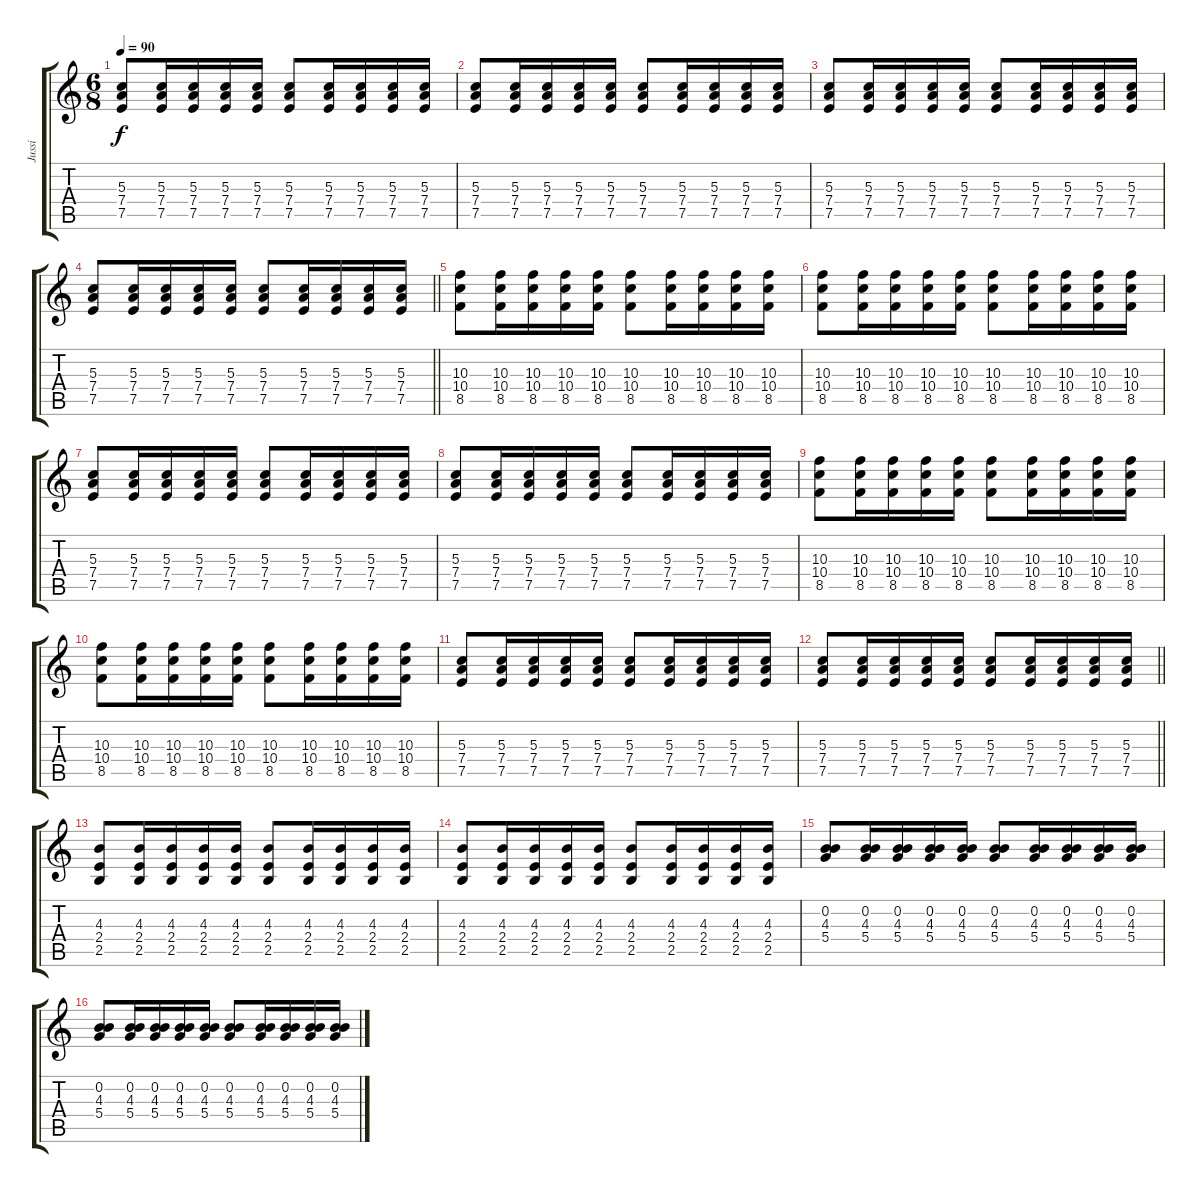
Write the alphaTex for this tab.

\track ("Jussi" "Jussi") {instrument acousticguitarnylon}
\staff {score tabs}
\tuning (E4 B3 G3 D3 A2 E2) {hide}
\ts (6 8)
\tempo 90
\clef g2
\ks c
(5.3 7.4 7.5).8{dy f} (5.3 7.4 7.5).16 (5.3 7.4 7.5).16 (5.3 7.4 7.5).16 (5.3 7.4 7.5).16 (5.3 7.4 7.5).8 (5.3 7.4 7.5).16 (5.3 7.4 7.5).16 (5.3 7.4 7.5).16 (5.3 7.4 7.5).16 |
(5.3 7.4 7.5).8 (5.3 7.4 7.5).16 (5.3 7.4 7.5).16 (5.3 7.4 7.5).16 (5.3 7.4 7.5).16 (5.3 7.4 7.5).8 (5.3 7.4 7.5).16 (5.3 7.4 7.5).16 (5.3 7.4 7.5).16 (5.3 7.4 7.5).16 |
(5.3 7.4 7.5).8 (5.3 7.4 7.5).16 (5.3 7.4 7.5).16 (5.3 7.4 7.5).16 (5.3 7.4 7.5).16 (5.3 7.4 7.5).8 (5.3 7.4 7.5).16 (5.3 7.4 7.5).16 (5.3 7.4 7.5).16 (5.3 7.4 7.5).16 |
\barLineRight lightlight
(5.3 7.4 7.5).8 (5.3 7.4 7.5).16 (5.3 7.4 7.5).16 (5.3 7.4 7.5).16 (5.3 7.4 7.5).16 (5.3 7.4 7.5).8 (5.3 7.4 7.5).16 (5.3 7.4 7.5).16 (5.3 7.4 7.5).16 (5.3 7.4 7.5).16 |
(10.3 10.4 8.5).8 (10.3 10.4 8.5).16 (10.3 10.4 8.5).16 (10.3 10.4 8.5).16 (10.3 10.4 8.5).16 (10.3 10.4 8.5).8 (10.3 10.4 8.5).16 (10.3 10.4 8.5).16 (10.3 10.4 8.5).16 (10.3 10.4 8.5).16 |
(10.3 10.4 8.5).8 (10.3 10.4 8.5).16 (10.3 10.4 8.5).16 (10.3 10.4 8.5).16 (10.3 10.4 8.5).16 (10.3 10.4 8.5).8 (10.3 10.4 8.5).16 (10.3 10.4 8.5).16 (10.3 10.4 8.5).16 (10.3 10.4 8.5).16 |
(5.3 7.4 7.5).8 (5.3 7.4 7.5).16 (5.3 7.4 7.5).16 (5.3 7.4 7.5).16 (5.3 7.4 7.5).16 (5.3 7.4 7.5).8 (5.3 7.4 7.5).16 (5.3 7.4 7.5).16 (5.3 7.4 7.5).16 (5.3 7.4 7.5).16 |
(5.3 7.4 7.5).8 (5.3 7.4 7.5).16 (5.3 7.4 7.5).16 (5.3 7.4 7.5).16 (5.3 7.4 7.5).16 (5.3 7.4 7.5).8 (5.3 7.4 7.5).16 (5.3 7.4 7.5).16 (5.3 7.4 7.5).16 (5.3 7.4 7.5).16 |
(10.3 10.4 8.5).8 (10.3 10.4 8.5).16 (10.3 10.4 8.5).16 (10.3 10.4 8.5).16 (10.3 10.4 8.5).16 (10.3 10.4 8.5).8 (10.3 10.4 8.5).16 (10.3 10.4 8.5).16 (10.3 10.4 8.5).16 (10.3 10.4 8.5).16 |
(10.3 10.4 8.5).8 (10.3 10.4 8.5).16 (10.3 10.4 8.5).16 (10.3 10.4 8.5).16 (10.3 10.4 8.5).16 (10.3 10.4 8.5).8 (10.3 10.4 8.5).16 (10.3 10.4 8.5).16 (10.3 10.4 8.5).16 (10.3 10.4 8.5).16 |
(5.3 7.4 7.5).8 (5.3 7.4 7.5).16 (5.3 7.4 7.5).16 (5.3 7.4 7.5).16 (5.3 7.4 7.5).16 (5.3 7.4 7.5).8 (5.3 7.4 7.5).16 (5.3 7.4 7.5).16 (5.3 7.4 7.5).16 (5.3 7.4 7.5).16 |
\barLineRight lightlight
(5.3 7.4 7.5).8 (5.3 7.4 7.5).16 (5.3 7.4 7.5).16 (5.3 7.4 7.5).16 (5.3 7.4 7.5).16 (5.3 7.4 7.5).8 (5.3 7.4 7.5).16 (5.3 7.4 7.5).16 (5.3 7.4 7.5).16 (5.3 7.4 7.5).16 |
(4.3 2.4 2.5).8 (4.3 2.4 2.5).16 (4.3 2.4 2.5).16 (4.3 2.4 2.5).16 (4.3 2.4 2.5).16 (4.3 2.4 2.5).8 (4.3 2.4 2.5).16 (4.3 2.4 2.5).16 (4.3 2.4 2.5).16 (4.3 2.4 2.5).16 |
(4.3 2.4 2.5).8 (4.3 2.4 2.5).16 (4.3 2.4 2.5).16 (4.3 2.4 2.5).16 (4.3 2.4 2.5).16 (4.3 2.4 2.5).8 (4.3 2.4 2.5).16 (4.3 2.4 2.5).16 (4.3 2.4 2.5).16 (4.3 2.4 2.5).16 |
(0.2 4.3 5.4).8 (0.2 4.3 5.4).16 (0.2 4.3 5.4).16 (0.2 4.3 5.4).16 (0.2 4.3 5.4).16 (0.2 4.3 5.4).8 (0.2 4.3 5.4).16 (0.2 4.3 5.4).16 (0.2 4.3 5.4).16 (0.2 4.3 5.4).16 |
(0.2 4.3 5.4).8 (0.2 4.3 5.4).16 (0.2 4.3 5.4).16 (0.2 4.3 5.4).16 (0.2 4.3 5.4).16 (0.2 4.3 5.4).8 (0.2 4.3 5.4).16 (0.2 4.3 5.4).16 (0.2 4.3 5.4).16 (0.2 4.3 5.4).16
